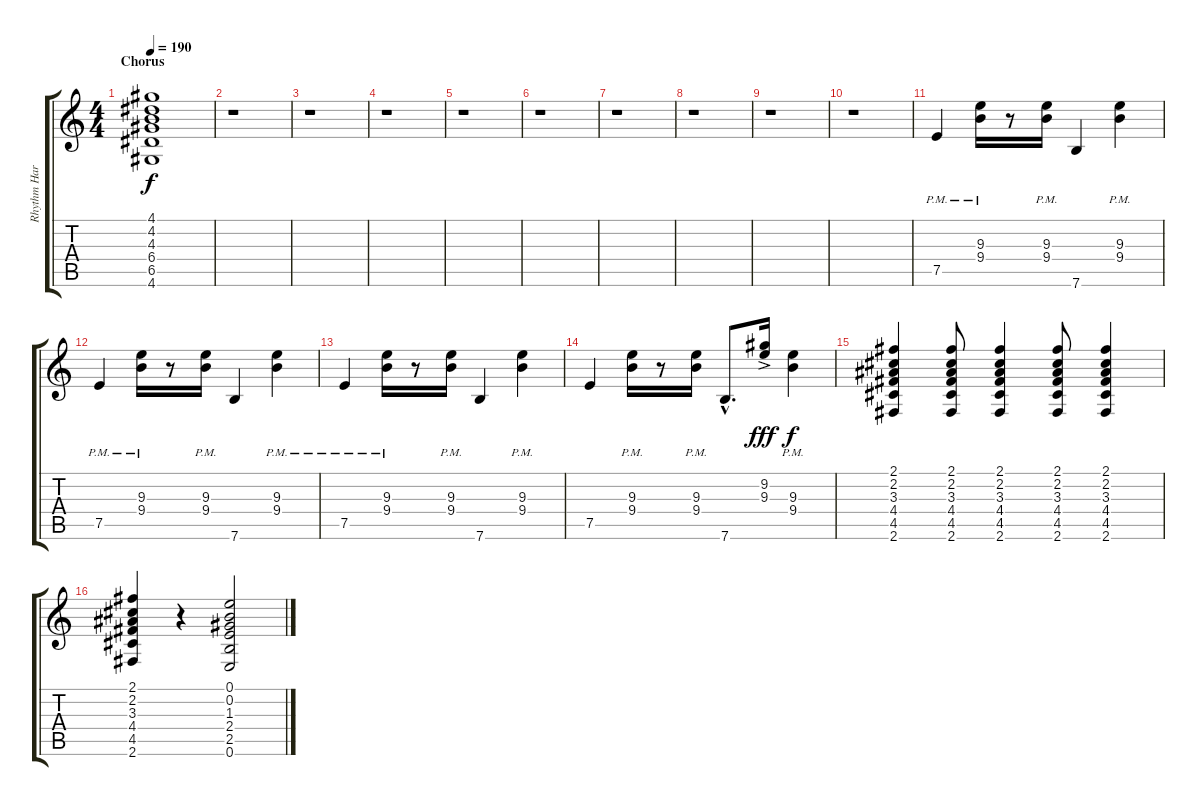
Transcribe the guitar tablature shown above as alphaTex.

\track ("Rhythm Harmonics" "Rhythm Har") {instrument guitarharmonics}
\staff {score tabs}
\tuning (E4 B3 G3 D3 A2 E2) {hide}
\ts (4 4)
\section ("" "Chorus")
\tempo 190
\clef g2
\ks c
(4.1 4.2 4.3 6.4 6.5 4.6).1{dy f} |
r.1 |
r.1 |
r.1 |
r.1 |
r.1 |
r.1 |
r.1 |
r.1 |
r.1 |
7.5{pm}.4 (9.3{pm} 9.4{pm}).16 r.8 (9.3{pm} 9.4{pm}).16 7.6.4 (9.3{pm} 9.4{pm}).4 |
7.5{pm}.4 (9.3{pm} 9.4{pm}).16 r.8 (9.3{pm} 9.4{pm}).16 7.6.4 (9.3{pm} 9.4{pm}).4 |
7.5{pm}.4 (9.3{pm} 9.4{pm}).16 r.8 (9.3{pm} 9.4{pm}).16 7.6.4 (9.3{pm} 9.4{pm}).4 |
7.5.4 (9.3{pm} 9.4{pm}).16 r.8 (9.3{pm} 9.4{pm}).16 7.6{hac}.8{d} (9.2{ac} 9.3{ac}).16{dy fff} (9.3{pm} 9.4{pm}).4{dy f} |
(2.1 2.2 3.3 4.4 4.5 2.6).4 (2.1 2.2 3.3 4.4 4.5 2.6).8 (2.1 2.2 3.3 4.4 4.5 2.6).4 (2.1 2.2 3.3 4.4 4.5 2.6).8 (2.1 2.2 3.3 4.4 4.5 2.6).4 |
(2.1 2.2 3.3 4.4 4.5 2.6).4 r.4 (0.1 0.2 1.3 2.4 2.5 0.6).2
